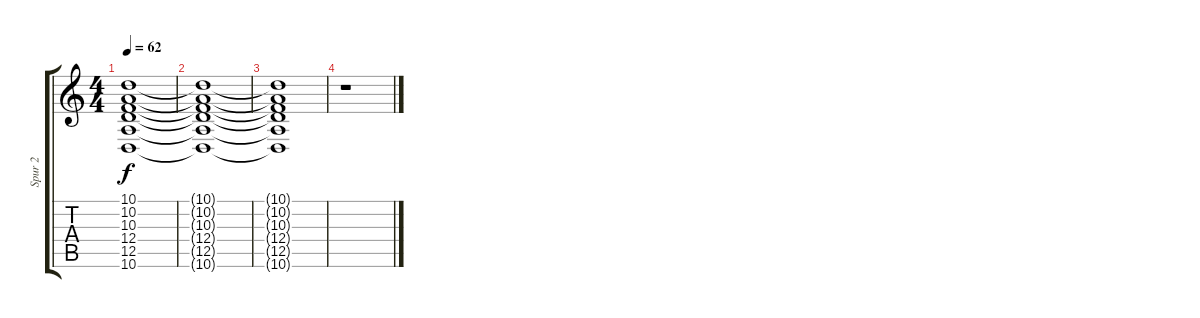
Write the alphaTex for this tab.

\track ("Spur 2" "Spur 2") {instrument electricpiano1}
\staff {score tabs}
\tuning (E4 B3 G3 D3 A2 E2) {hide}
\ts (4 4)
\tempo 62
\clef g2
\ks c
(10.1 10.2 10.3 12.4 12.5 10.6).1{dy f} |
(10.1{t} 10.2{t} 10.3{t} 12.4{t} 12.5{t} 10.6{t}).1 |
(10.1{t} 10.2{t} 10.3{t} 12.4{t} 12.5{t} 10.6{t}).1 |
r.1
